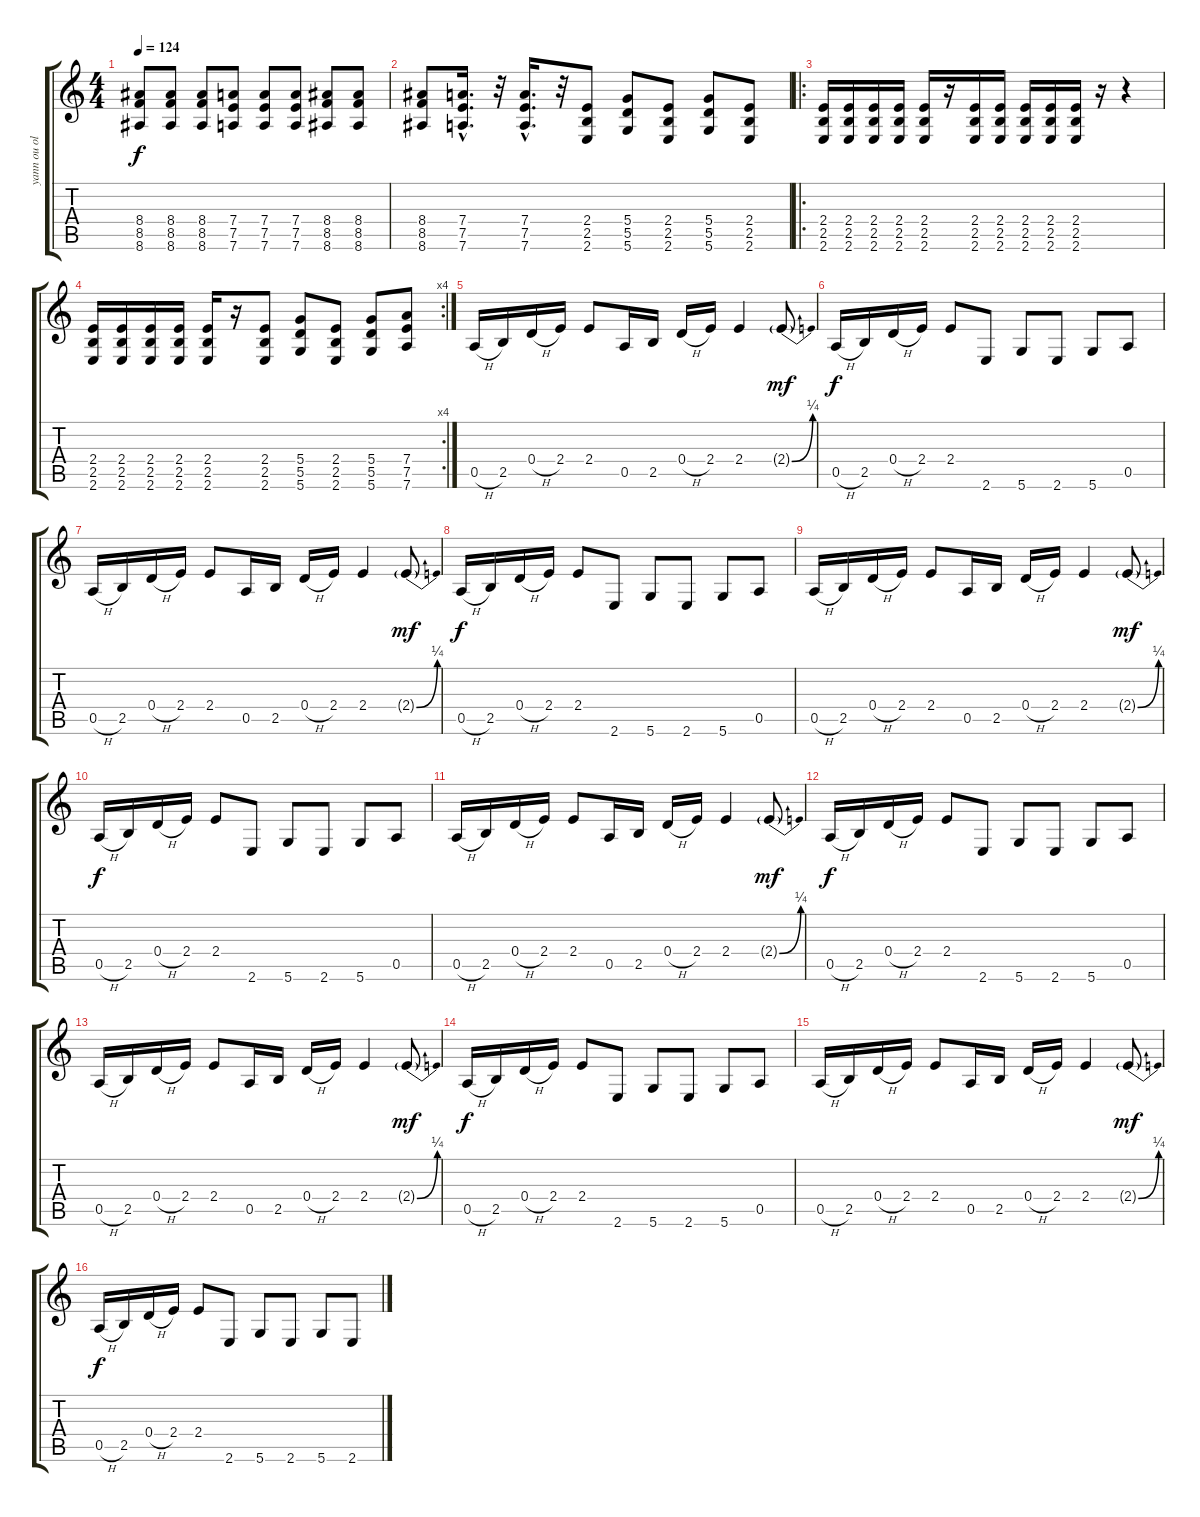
\track ("yann ou olivier" "yann ou ol") {instrument distortionguitar}
\staff {score tabs}
\tuning (E4 B3 G3 D3 A2 D2) {hide}
\ts (4 4)
\tempo 124
\clef g2
\ks c
(8.4 8.5 8.6).8{dy f} (8.4 8.5 8.6).8 (8.4 8.5 8.6).8 (7.4 7.5 7.6).8 (7.4 7.5 7.6).8 (7.4 7.5 7.6).8 (8.4 8.5 8.6).8 (8.4 8.5 8.6).8 |
(8.4 8.5 8.6).8 (7.4 7.5{hac} 7.6{hac}).16{d} r.32 (7.4{hac} 7.5{hac} 7.6{hac}).16{d} r.32 (2.4 2.5 2.6).8 (5.4 5.5 5.6).8 (2.4 2.5 2.6).8 (5.4 5.5 5.6).8 (2.4 2.5 2.6).8 |
\ro
(2.4 2.5 2.6).16 (2.4 2.5 2.6).16 (2.4 2.5 2.6).16 (2.4 2.5 2.6).16 (2.4 2.5 2.6).16 r.16 (2.4 2.5 2.6).16 (2.4 2.5 2.6).16 (2.4 2.5 2.6).16 (2.4 2.5 2.6).16 (2.4 2.5 2.6).16 r.16 r.4 |
\rc 4
(2.4 2.5 2.6).16 (2.4 2.5 2.6).16 (2.4 2.5 2.6).16 (2.4 2.5 2.6).16 (2.4 2.5 2.6).16 r.16 (2.4 2.5 2.6).8 (5.4 5.5 5.6).8 (2.4 2.5 2.6).8 (5.4 5.5 5.6).8 (7.4 7.5 7.6).8 |
0.5{h}.16 2.5.16 0.4{h}.16 2.4.16 2.4.8 0.5.16 2.5.16 0.4{h}.16 2.4.16 2.4.4 2.4{be (bend 0 0 60 1) g}.8{dy mf} |
0.5{h}.16{dy f} 2.5.16 0.4{h}.16 2.4.16 2.4.8 2.6.8 5.6.8 2.6.8 5.6.8 0.5.8 |
0.5{h}.16 2.5.16 0.4{h}.16 2.4.16 2.4.8 0.5.16 2.5.16 0.4{h}.16 2.4.16 2.4.4 2.4{be (bend 0 0 60 1) g}.8{dy mf} |
0.5{h}.16{dy f} 2.5.16 0.4{h}.16 2.4.16 2.4.8 2.6.8 5.6.8 2.6.8 5.6.8 0.5.8 |
0.5{h}.16 2.5.16 0.4{h}.16 2.4.16 2.4.8 0.5.16 2.5.16 0.4{h}.16 2.4.16 2.4.4 2.4{be (bend 0 0 60 1) g}.8{dy mf} |
0.5{h}.16{dy f} 2.5.16 0.4{h}.16 2.4.16 2.4.8 2.6.8 5.6.8 2.6.8 5.6.8 0.5.8 |
0.5{h}.16 2.5.16 0.4{h}.16 2.4.16 2.4.8 0.5.16 2.5.16 0.4{h}.16 2.4.16 2.4.4 2.4{be (bend 0 0 60 1) g}.8{dy mf} |
0.5{h}.16{dy f} 2.5.16 0.4{h}.16 2.4.16 2.4.8 2.6.8 5.6.8 2.6.8 5.6.8 0.5.8 |
0.5{h}.16 2.5.16 0.4{h}.16 2.4.16 2.4.8 0.5.16 2.5.16 0.4{h}.16 2.4.16 2.4.4 2.4{be (bend 0 0 60 1) g}.8{dy mf} |
0.5{h}.16{dy f} 2.5.16 0.4{h}.16 2.4.16 2.4.8 2.6.8 5.6.8 2.6.8 5.6.8 0.5.8 |
0.5{h}.16 2.5.16 0.4{h}.16 2.4.16 2.4.8 0.5.16 2.5.16 0.4{h}.16 2.4.16 2.4.4 2.4{be (bend 0 0 60 1) g}.8{dy mf} |
0.5{h}.16{dy f} 2.5.16 0.4{h}.16 2.4.16 2.4.8 2.6.8 5.6.8 2.6.8 5.6.8 2.6.8
